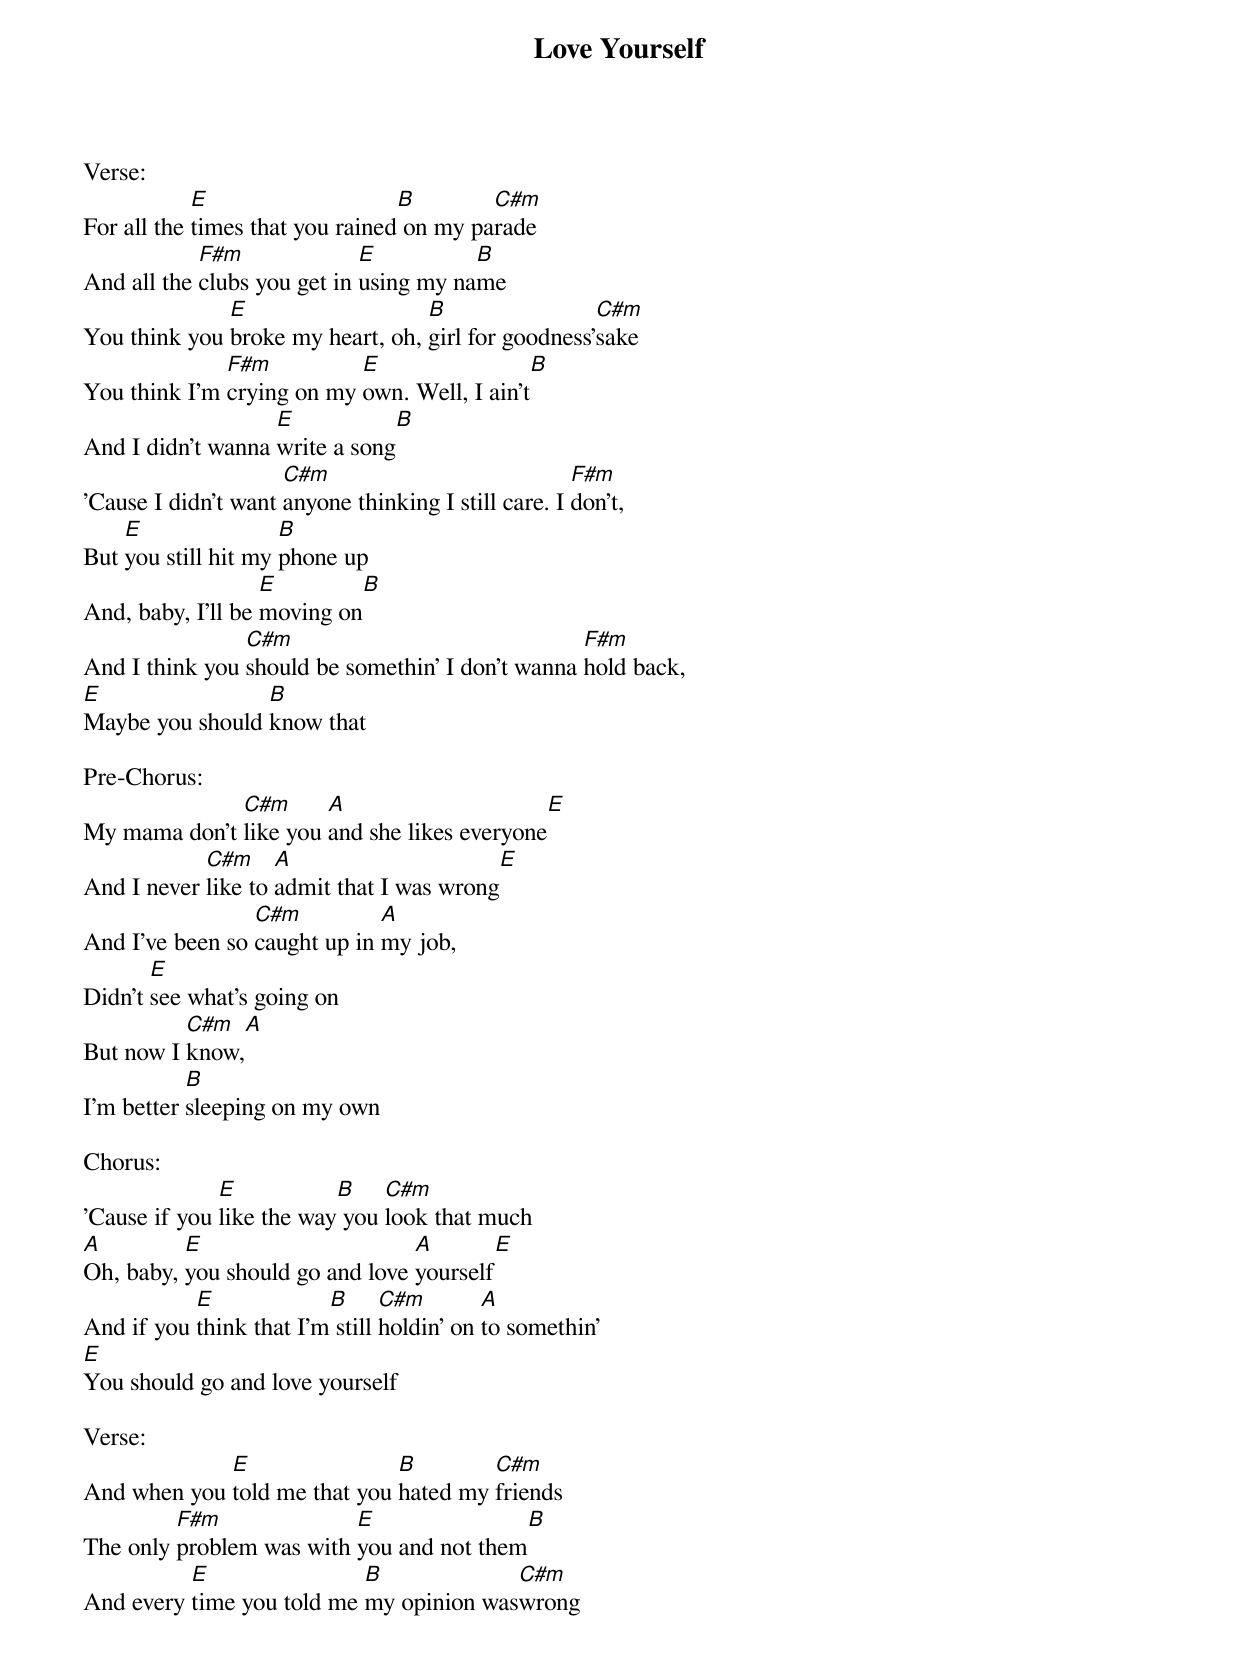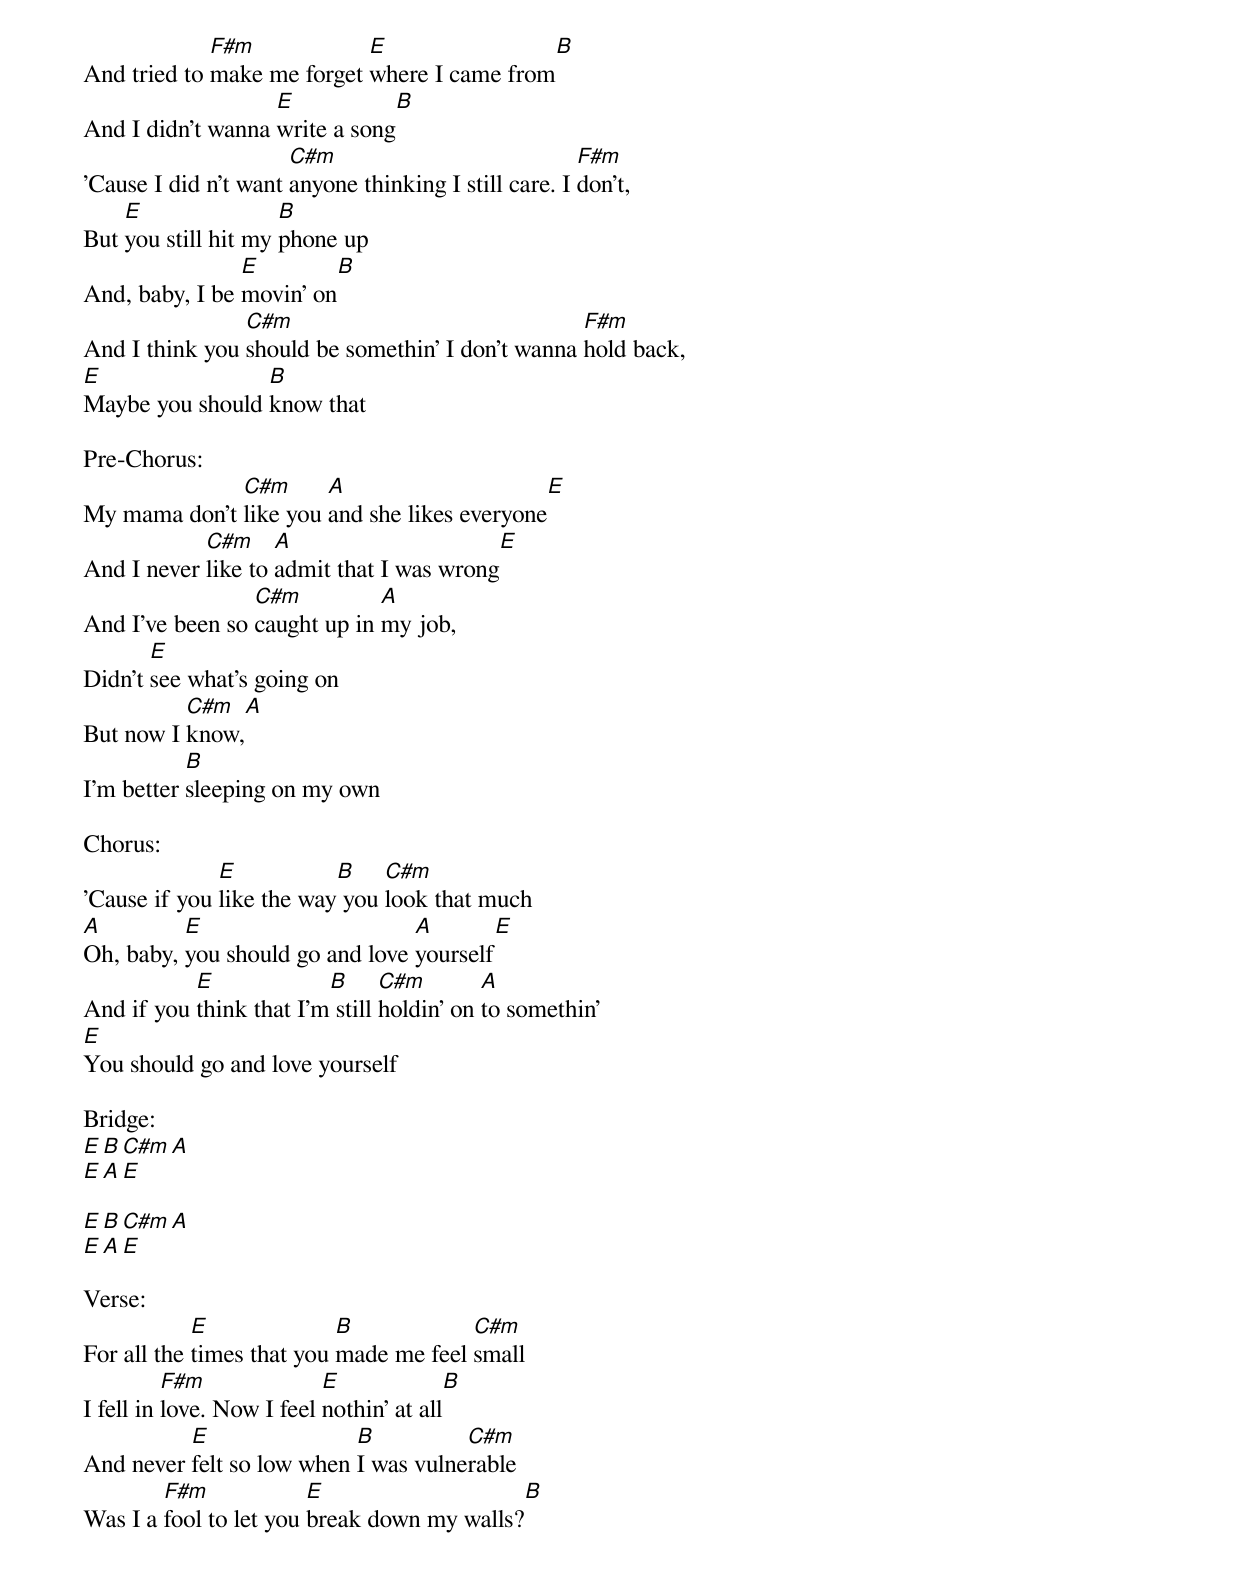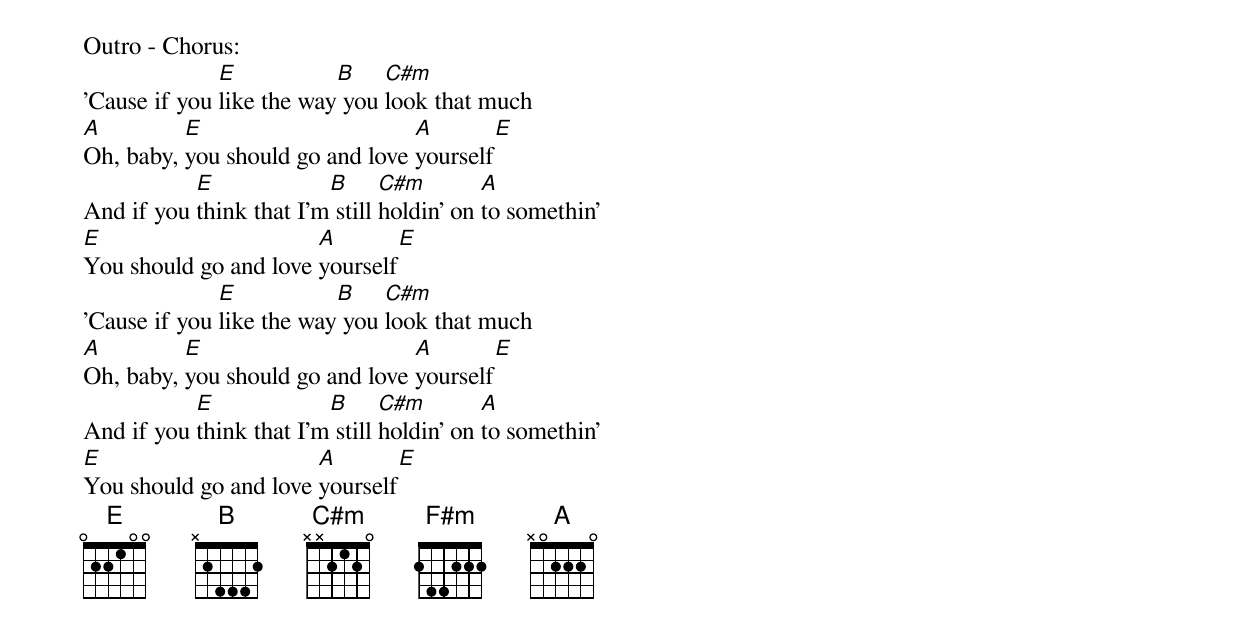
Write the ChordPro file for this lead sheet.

{title:Love Yourself}
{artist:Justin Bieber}
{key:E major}
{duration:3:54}
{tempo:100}
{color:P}

Verse:
For all the [E]times that you rained[B] on my pa[C#m]rade
And all the [F#m]clubs you get in [E]using my na[B]me
You think you [E]broke my heart, oh, [B]girl for goodness'[C#m]sake
You think I'm [F#m]crying on my [E]own. Well, I ain't[B]
And I didn't wanna [E]write a song[B]
'Cause I didn't want [C#m]anyone thinking I still care. I [F#m]don't,
But [E]you still hit my [B]phone up
And, baby, I'll be [E]moving on[B]
And I think you [C#m]should be somethin' I don't wanna [F#m]hold back,
[E]Maybe you should [B]know that

Pre-Chorus:
My mama don't [C#m]like you [A]and she likes everyone[E]
And I never [C#m]like to [A]admit that I was wrong[E]
And I've been so [C#m]caught up in [A]my job,
Didn't [E]see what's going on
But now I [C#m]know,[A]
I'm better [B]sleeping on my own

Chorus:
'Cause if you [E]like the way[B] you [C#m]look that much
[A]Oh, baby, [E]you should go and love [A]yourself[E]
And if you [E]think that I'm[B] still [C#m]holdin' on [A]to somethin'
[E]You should go and love yourself

Verse:
And when you [E]told me that you [B]hated my [C#m]friends
The only [F#m]problem was with [E]you and not them[B]
And every [E]time you told me [B]my opinion was[C#m]wrong
And tried to [F#m]make me forget [E]where I came from[B]
And I didn't wanna [E]write a song[B]
'Cause I did n't want [C#m]anyone thinking I still care. I [F#m]don't,
But [E]you still hit my [B]phone up
And, baby, I be [E]movin' on[B]
And I think you [C#m]should be somethin' I don't wanna [F#m]hold back,
[E]Maybe you should [B]know that

Pre-Chorus:
My mama don't [C#m]like you [A]and she likes everyone[E]
And I never [C#m]like to [A]admit that I was wrong[E]
And I've been so [C#m]caught up in [A]my job,
Didn't [E]see what's going on
But now I [C#m]know,[A]
I'm better [B]sleeping on my own

Chorus:
'Cause if you [E]like the way[B] you [C#m]look that much
[A]Oh, baby, [E]you should go and love [A]yourself[E]
And if you [E]think that I'm[B] still [C#m]holdin' on [A]to somethin'
[E]You should go and love yourself

Bridge:
[E][B][C#m][A]
[E][A][E]

[E][B][C#m][A]
[E][A][E]

Verse:
For all the [E]times that you [B]made me feel [C#m]small
I fell in [F#m]love. Now I feel [E]nothin' at all[B]
And never [E]felt so low when [B]I was vulne[C#m]rable
Was I a [F#m]fool to let you [E]break down my walls?[B]

Outro - Chorus:
'Cause if you [E]like the way[B] you [C#m]look that much
[A]Oh, baby, [E]you should go and love [A]yourself[E]
And if you [E]think that I'm[B] still [C#m]holdin' on [A]to somethin'
[E]You should go and love [A]yourself[E]
'Cause if you [E]like the way[B] you [C#m]look that much
[A]Oh, baby, [E]you should go and love [A]yourself[E]
And if you [E]think that I'm[B] still [C#m]holdin' on [A]to somethin'
[E]You should go and love [A]yourself[E]
